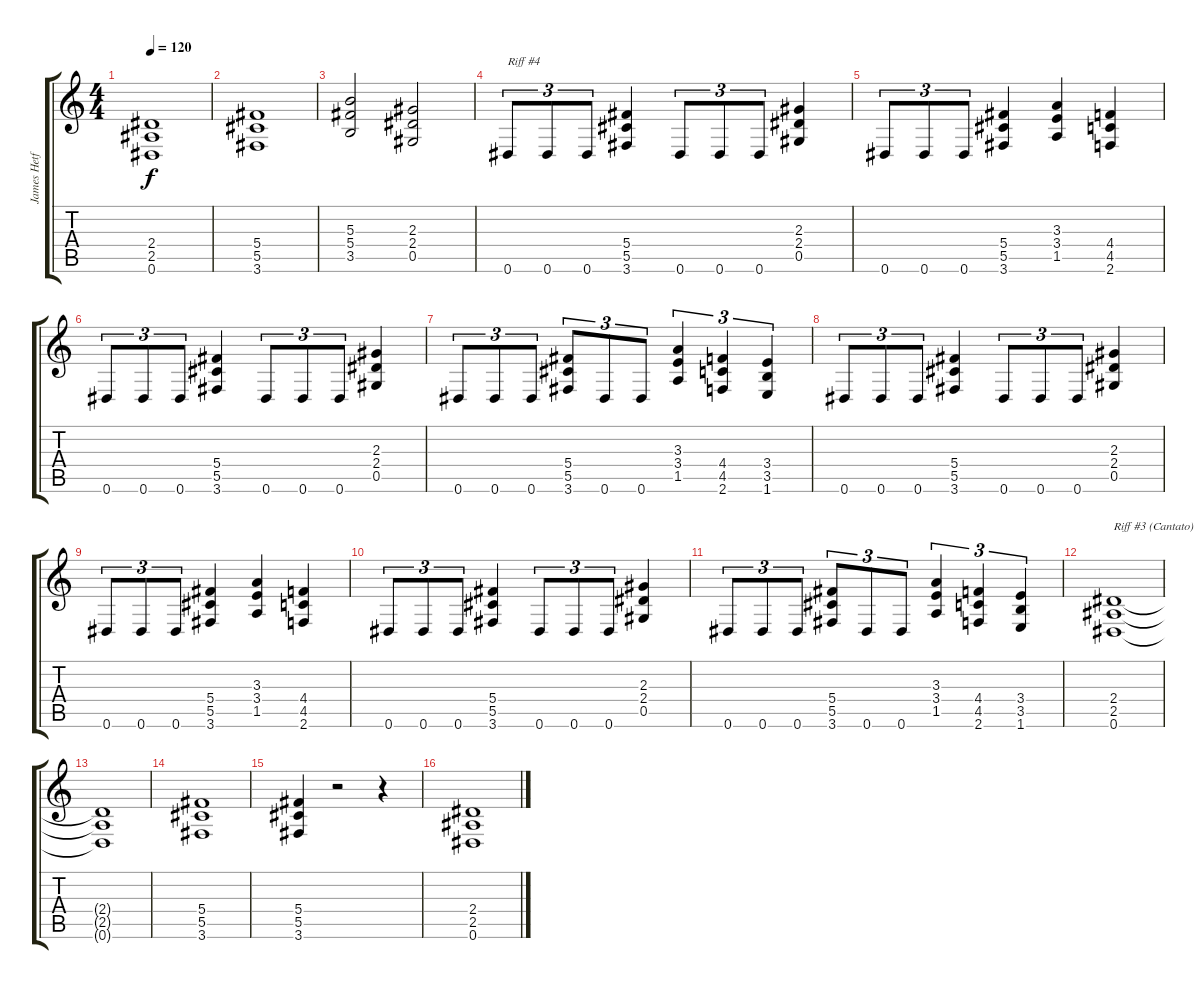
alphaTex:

\track ("James Hetfield" "James Hetf") {instrument distortionguitar}
\staff {score tabs}
\tuning (Eb4 Bb3 Gb3 Db3 Ab2 Eb2) {hide}
\ts (4 4)
\tempo 120
\clef g2
\ks c
(2.4{t} 2.5{t} 0.6{t}).1{dy f} |
(5.4 5.5 3.6).1 |
(5.3 5.4 3.5).2 (2.3 2.4 0.5).2 |
0.6.8{tu (3 2) txt "Riff #4"} 0.6.8{tu (3 2)} 0.6.8{tu (3 2)} (5.4 5.5 3.6).4 0.6.8{tu (3 2)} 0.6.8{tu (3 2)} 0.6.8{tu (3 2)} (2.3 2.4 0.5).4 |
0.6.8{tu (3 2)} 0.6.8{tu (3 2)} 0.6.8{tu (3 2)} (5.4 5.5 3.6).4 (3.3 3.4 1.5).4 (4.4 4.5 2.6).4 |
0.6.8{tu (3 2)} 0.6.8{tu (3 2)} 0.6.8{tu (3 2)} (5.4 5.5 3.6).4 0.6.8{tu (3 2)} 0.6.8{tu (3 2)} 0.6.8{tu (3 2)} (2.3 2.4 0.5).4 |
0.6.8{tu (3 2)} 0.6.8{tu (3 2)} 0.6.8{tu (3 2)} (5.4 5.5 3.6).8{tu (3 2)} 0.6.8{tu (3 2)} 0.6.8{tu (3 2)} (3.3 3.4 1.5).4{tu (3 2)} (4.4 4.5 2.6).4{tu (3 2)} (3.4 3.5 1.6).4{tu (3 2)} |
0.6.8{tu (3 2)} 0.6.8{tu (3 2)} 0.6.8{tu (3 2)} (5.4 5.5 3.6).4 0.6.8{tu (3 2)} 0.6.8{tu (3 2)} 0.6.8{tu (3 2)} (2.3 2.4 0.5).4 |
0.6.8{tu (3 2)} 0.6.8{tu (3 2)} 0.6.8{tu (3 2)} (5.4 5.5 3.6).4 (3.3 3.4 1.5).4 (4.4 4.5 2.6).4 |
0.6.8{tu (3 2)} 0.6.8{tu (3 2)} 0.6.8{tu (3 2)} (5.4 5.5 3.6).4 0.6.8{tu (3 2)} 0.6.8{tu (3 2)} 0.6.8{tu (3 2)} (2.3 2.4 0.5).4 |
0.6.8{tu (3 2)} 0.6.8{tu (3 2)} 0.6.8{tu (3 2)} (5.4 5.5 3.6).8{tu (3 2)} 0.6.8{tu (3 2)} 0.6.8{tu (3 2)} (3.3 3.4 1.5).4{tu (3 2)} (4.4 4.5 2.6).4{tu (3 2)} (3.4 3.5 1.6).4{tu (3 2)} |
(2.4 2.5 0.6).1{txt "Riff #3 (Cantato)"} |
(2.4{t} 2.5{t} 0.6{t}).1 |
(5.4 5.5 3.6).1 |
(5.4 5.5 3.6).4 r.2 r.4 |
(2.4 2.5 0.6).1
